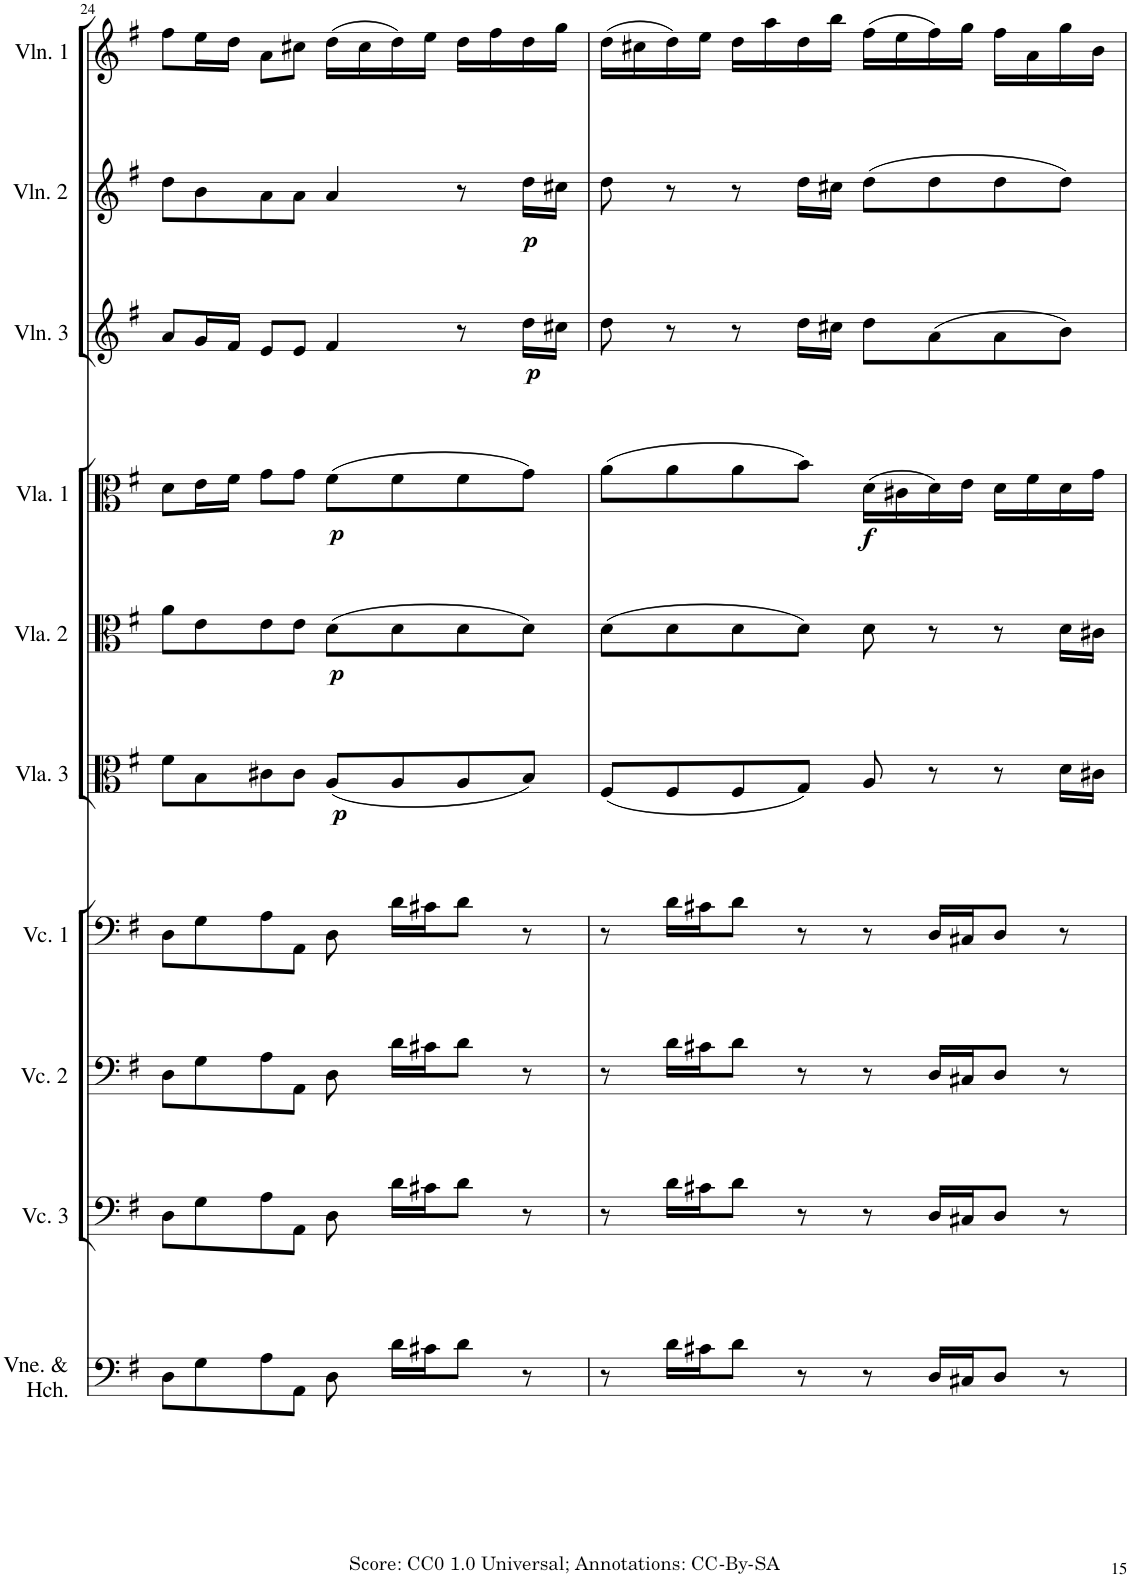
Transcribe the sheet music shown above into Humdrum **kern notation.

**kern	**kern	**kern	**kern	**kern	**dynam	**kern	**dynam	**kern	**dynam	**kern	**dynam	**kern	**dynam	**kern
*part10	*part9	*part8	*part7	*part6	*part6	*part5	*part5	*part4	*part4	*part3	*part3	*part2	*part2	*part1
*staff10	*staff9	*staff8	*staff7	*staff6	*staff6	*staff5	*staff5	*staff4	*staff4	*staff3	*staff3	*staff2	*staff2	*staff1
*I"Violone &amp; Harpsichord	*I"Violoncello 3	*I"Violoncello 2	*I"Violoncello 1	*I"Viola 3	*	*I"Viola 2	*	*I"Viola 1	*	*I"Violin 3	*	*I"Violin 2	*	*I"Violin 1
*I'Vne. &amp; Hch.	*I'Vc. 3	*I'Vc. 2	*I'Vc. 1	*I'Vla. 3	*	*I'Vla. 2	*	*I'Vla. 1	*	*I'Vln. 3	*	*I'Vln. 2	*	*I'Vln. 1
!!LO:PB:g=z
*clefF4	*clefF4	*clefF4	*clefF4	*clefC3	*	*clefC3	*	*clefC3	*	*clefG2	*	*clefG2	*	*clefG2
*k[f#]	*k[f#]	*k[f#]	*k[f#]	*k[f#]	*	*k[f#]	*	*k[f#]	*	*k[f#]	*	*k[f#]	*	*k[f#]
*M4/4	*M4/4	*M4/4	*M4/4	*M4/4	*	*M4/4	*	*M4/4	*	*M4/4	*	*M4/4	*	*M4/4
*met(c|)	*met(c|)	*met(c|)	*met(c|)	*met(c|)	*	*met(c|)	*	*met(c|)	*	*met(c|)	*	*met(c|)	*	*met(c|)
=24	=24	=24	=24	=24	=24	=24	=24	=24	=24	=24	=24	=24	=24	=24
8D\L	8D\L	8D\L	8D\L	8f#\L	.	8a\L	.	8d\L	.	8a/L	.	8dd\L	.	8ff#\L
8G\	8G\	8G\	8G\	8B\	.	8e\	.	16e\L	.	16g/L	.	8b\	.	16ee\L
.	.	.	.	.	.	.	.	16f#\JJ	.	16f#/JJ	.	.	.	16dd\JJ
8A\	8A\	8A\	8A\	8c#X\	.	8e\	.	8g\L	.	8e/L	.	8a\	.	8a\L
8AA\J	8AA\J	8AA\J	8AA\J	8c#\J	.	8e\J	.	8g\J	.	8e/J	.	8a\J	.	8cc#X\J
!	!	!	!	!	!LO:DY:b	!	!LO:DY:b	!	!LO:DY:b	!	!	!	!	!
8D\	8D\	8D\	8D\	(8A/L	p	(8d\L	p	(8f#\L	p	4f#/	.	4a/	.	(16dd\LL
.	.	.	.	.	.	.	.	.	.	.	.	.	.	16cc#\
16d\LL	16d\LL	16d\LL	16d\LL	8A/	.	8d\	.	8f#\	.	.	.	.	.	16dd\)
16c#X\J	16c#X\J	16c#X\J	16c#X\J	.	.	.	.	.	.	.	.	.	.	16ee\JJ
8d\J	8d\J	8d\J	8d\J	8A/	.	8d\	.	8f#\	.	8r	.	8r	.	16dd\LL
.	.	.	.	.	.	.	.	.	.	.	.	.	.	16ff#\
!	!	!	!	!	!	!	!	!	!	!	!LO:DY:b	!	!LO:DY:b	!
8r	8r	8r	8r	8B/J)	.	8d\J)	.	8g\J)	.	16dd\LL	p	16dd\LL	p	16dd\
.	.	.	.	.	.	.	.	.	.	16cc#X\JJ	.	16cc#X\JJ	.	16gg\JJ
=25	=25	=25	=25	=25	=25	=25	=25	=25	=25	=25	=25	=25	=25	=25
8r	8r	8r	8r	(8F#/L	.	(8d\L	.	(8a\L	.	8dd\	.	8dd\	.	(16dd\LL
.	.	.	.	.	.	.	.	.	.	.	.	.	.	16cc#X\
16d\LL	16d\LL	16d\LL	16d\LL	8F#/	.	8d\	.	8a\	.	8r	.	8r	.	16dd\)
16c#X\J	16c#X\J	16c#X\J	16c#X\J	.	.	.	.	.	.	.	.	.	.	16ee\JJ
8d\J	8d\J	8d\J	8d\J	8F#/	.	8d\	.	8a\	.	8r	.	8r	.	16dd\LL
.	.	.	.	.	.	.	.	.	.	.	.	.	.	16aa\
8r	8r	8r	8r	8G/J)	.	8d\J)	.	8b\J)	.	16dd\LL	.	16dd\LL	.	16dd\
.	.	.	.	.	.	.	.	.	.	16cc#X\JJ	.	16cc#X\JJ	.	16bb\JJ
!	!	!	!	!	!	!	!	!	!LO:DY:b	!	!	!	!	!
8r	8r	8r	8r	8A/	.	8d\	.	(16d\LL	f	8dd\L	.	(8dd\L	.	(16ff#\LL
.	.	.	.	.	.	.	.	16c#X\	.	.	.	.	.	16ee\
16D/LL	16D/LL	16D/LL	16D/LL	8r	.	8r	.	16d\)	.	(8a\	.	8dd\	.	16ff#\)
16C#X/J	16C#X/J	16C#X/J	16C#X/J	.	.	.	.	16e\JJ	.	.	.	.	.	16gg\JJ
8D/J	8D/J	8D/J	8D/J	8r	.	8r	.	16d\LL	.	8a\	.	8dd\	.	16ff#\LL
.	.	.	.	.	.	.	.	16f#\	.	.	.	.	.	16a\
8r	8r	8r	8r	16d\LL	.	16d\LL	.	16d\	.	8b\J)	.	8dd\J)	.	16gg\
.	.	.	.	16c#X\JJ	.	16c#X\JJ	.	16g\JJ	.	.	.	.	.	16b\JJ
=	=	=	=	=	=	=	=	=	=	=	=	=	=	=
*-	*-	*-	*-	*-	*-	*-	*-	*-	*-	*-	*-	*-	*-	*-
